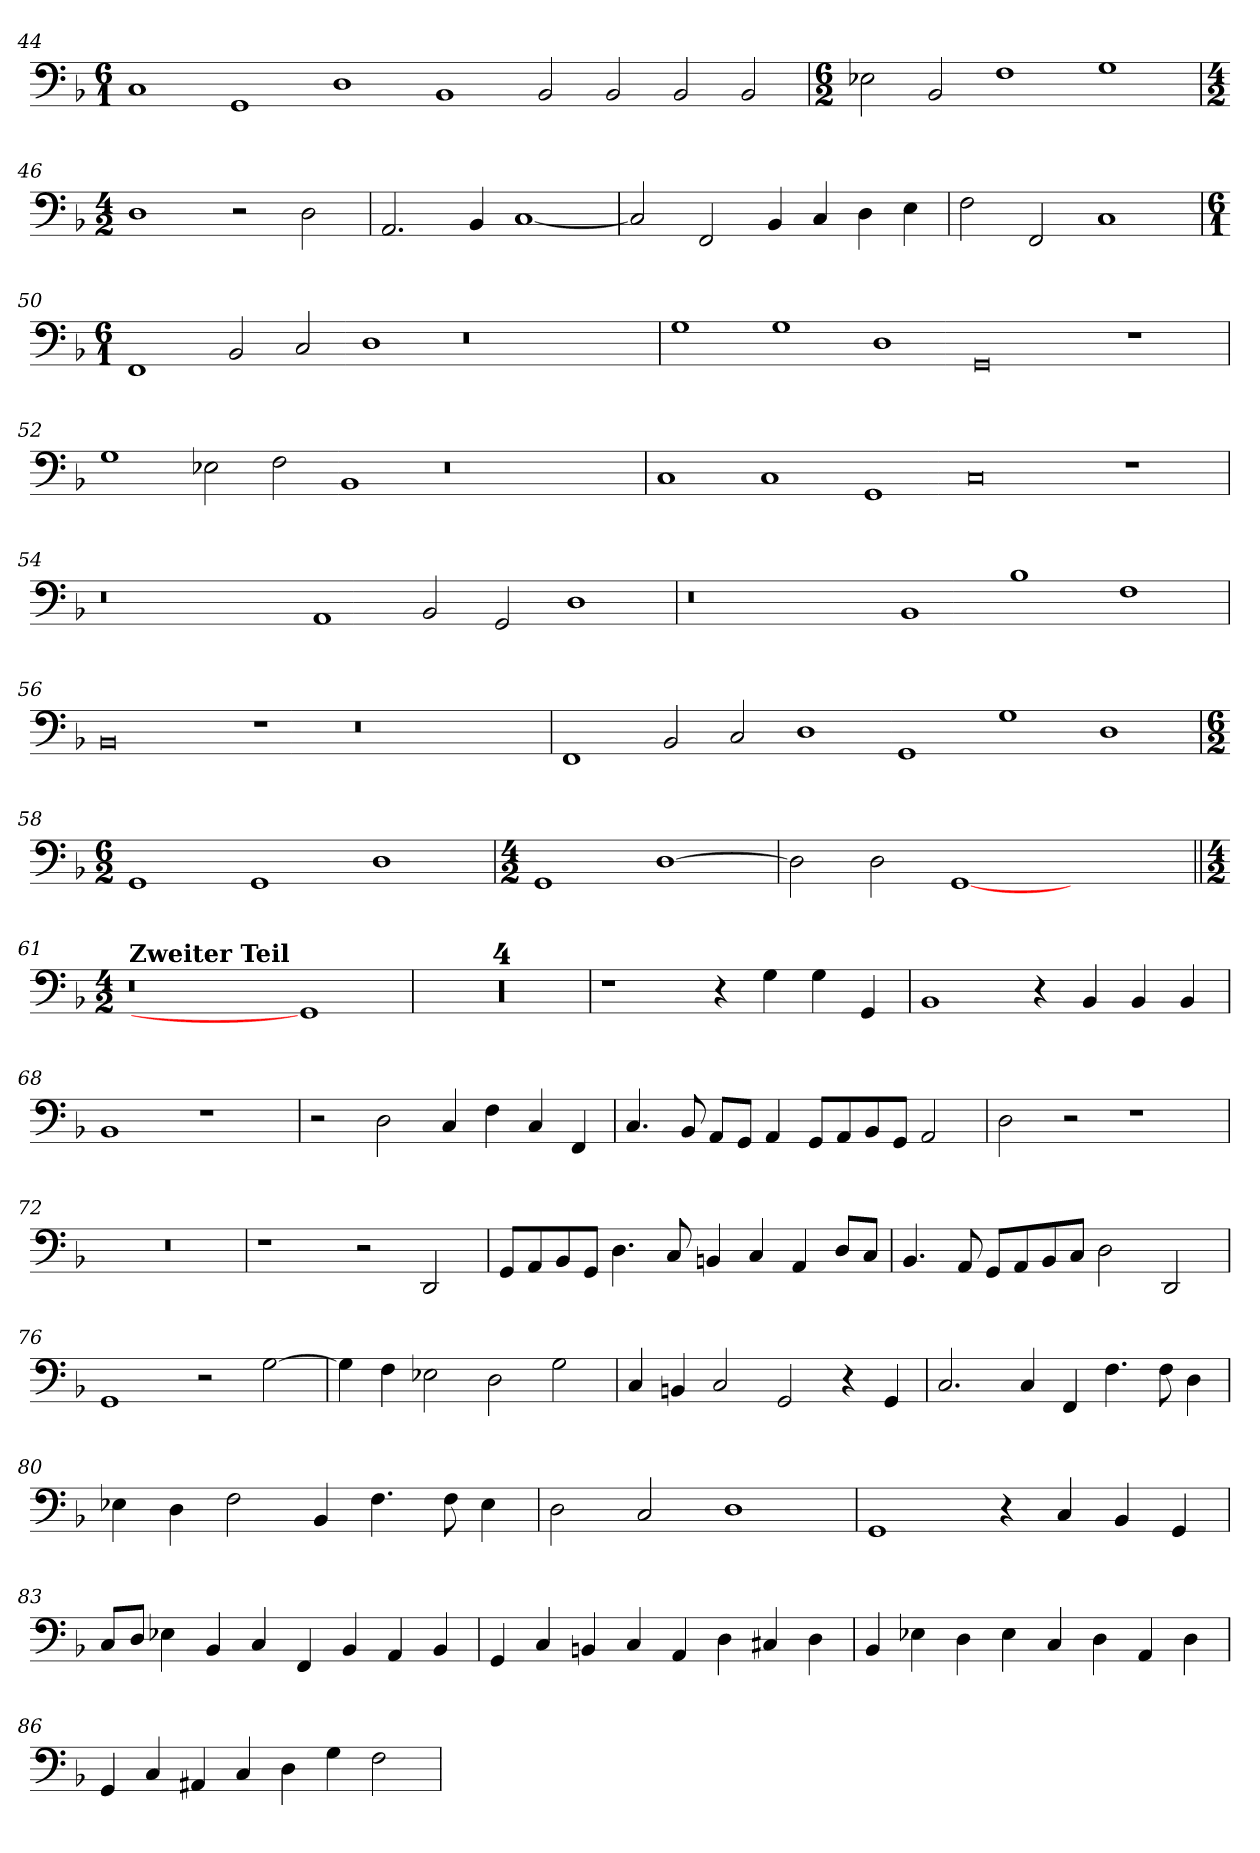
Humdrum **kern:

**kern
*part1
*staff1
!!LO:LB:g=z
*clefF4
*k[b-]
*F:
*M6/1
=44
1C
1GG
1D
1BB-
2BB-/
2BB-/
2BB-/
2BB-/
=45
*M6/2
2E-X\
2BB-/
1F
1G
=46
*M4/2
1D
2r
2D\
!!LO:LB:g=z
=47
2.AA/
4BB-/
[1C
=48
2C/]
2FF/
4BB-/
4C/
4D\
4E\
=49
2F\
2FF/
1C
=50
*M6/1
1FF
2BB-/
2C/
1D
0.r
!!LO:LB:g=z
=51
1G
1G
1D
0GG
1r
=52
1G
2E-X\
2F\
1BB-
0.r
=53
1C
1C
1GG
0C
1r
!!LO:LB:g=z
=54
0.r
1AA
2BB-/
2GG/
1D
=55
0.r
1BB-
1B-
1F
=56
0BB-
1r
0.r
=57
1FF
2BB-/
2C/
1D
1GG
1G
1D
!!LO:LB:g=z
=58
*M6/2
1GG
1GG
1D
=59
*M4/2
1GG
[1D
=60
2D\]
2D\
[1GG
1ryy
!!LO:PB:g=z
=61||
*M4/2
!LO:TX:a:B:t=Zweiter Teil
0r
1GG]
=62
0r
=63
0r
=64
0r
=65
0r
=66
1r
4r
4G\
4G\
4GG/
=67
1BB-
4r
4BB-/
4BB-/
4BB-/
=68
1BB-
1r
=69
2r
2D\
4C/
4F\
4C/
4FF/
!!LO:LB:g=z
=70
4.C/
8BB-/
8AA/L
8GG/J
4AA/
8GG/L
8AA/
8BB-/
8GG/J
2AA/
=71
2D\
2r
1r
=72
0r
=73
1r
2r
2DD/
=74
8GG/L
8AA/
8BB-/
8GG/J
4.D\
8C/
4BBn/
4C/
4AA/
8D/L
8C/J
!!LO:LB:g=z
=75
4.BB-/
8AA/
8GG/L
8AA/
8BB-/
8C/J
2D\
2DD/
=76
1GG
2r
[2G\
=77
4G\]
4F\
2E-X\
2D\
2G\
=78
4C/
4BBn/
2C/
2GG/
4r
4GG/
!!LO:LB:g=z
=79
2.C/
4C/
4FF/
4.F\
8F\
4D\
=80
4E-X\
4D\
2F\
4BB-/
4.F\
8F\
4E-\
=81
2D\
2C/
1D
=82
1GG
4r
4C/
4BB-/
4GG/
!!LO:LB:g=z
=83
8C/L
8D/J
4E-X\
4BB-/
4C/
4FF/
4BB-/
4AA/
4BB-/
=84
4GG/
4C/
4BBn/
4C/
4AA/
4D\
4C#X/
4D\
=85
4BB-/
4E-X\
4D\
4E-\
4C/
4D\
4AA/
4D\
=86
4GG/
4C/
4AA#X/
4C/
4D\
4G\
2F\
=
*-
